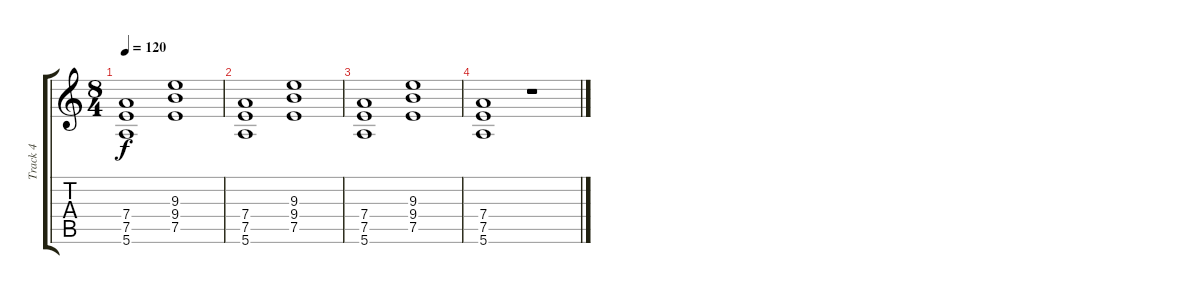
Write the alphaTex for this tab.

\track ("Track 4" "Track 4") {instrument distortionguitar}
\staff {score tabs}
\tuning (E4 B3 G3 D3 A2 E2) {hide}
\ts (8 4)
\tempo 120
\clef g2
\ks c
(7.4 7.5 5.6).1{dy f} (9.3 9.4 7.5).1 |
(7.4 7.5 5.6).1 (9.3 9.4 7.5).1 |
(7.4 7.5 5.6).1 (9.3 9.4 7.5).1 |
(7.4 7.5 5.6).1 r.1
